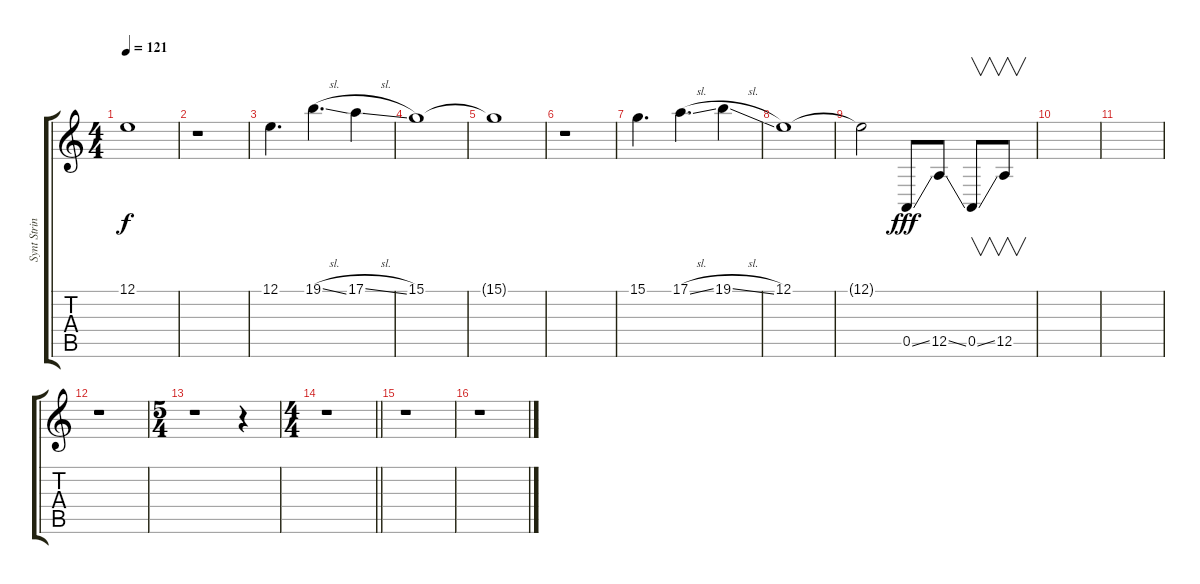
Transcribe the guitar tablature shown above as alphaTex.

\track ("Synt String 5" "Synt Strin") {instrument pad8sweep}
\staff {score tabs}
\tuning (E4 B3 G3 D3 A2 E2) {hide}
\ts (4 4)
\tempo 121
\clef g2
\ks c
12.1{t}.1{dy f} |
r.1 |
12.1.4{d} 19.1{sl}.4{d} 17.1{sl}.4 |
15.1.1 |
15.1{t}.1 |
r.1 |
15.1.4{d} 17.1{sl}.4{d} 19.1{sl}.4 |
12.1.1 |
12.1{t}.2 0.5{ss}.8{dy fff volume 14} 12.5{ss}.8 0.5{ss}.8{v} 12.5.8{v} |
|
|
r.1 |
\ts (5 4)
r.1 r.4 |
\ts (4 4)
\barLineRight lightlight
r.1 |
r.1 |
r.1
